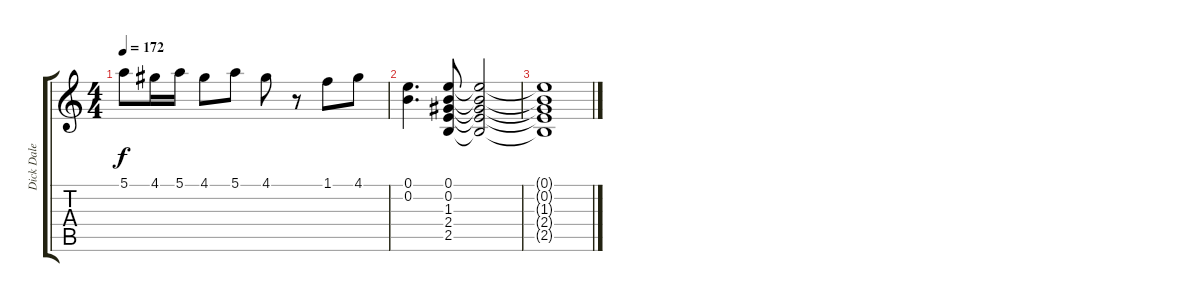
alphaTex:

\track ("Dick Dale" "Dick Dale") {instrument overdrivenguitar}
\staff {score tabs}
\tuning (E4 B3 G3 D3 A2 E2) {hide}
\ts (4 4)
\tempo 172
\clef g2
\ks c
5.1.8{dy f} 4.1.16 5.1.16 4.1.8 5.1.8 4.1.8 r.8 1.1.8 4.1.8 |
(0.1 0.2).4{d} (0.1 0.2 1.3 2.4 2.5).8 (0.1{t} 0.2{t} 1.3{t} 2.4{t} 2.5{t}).2 |
(0.1{t} 0.2{t} 1.3{t} 2.4{t} 2.5{t}).1
